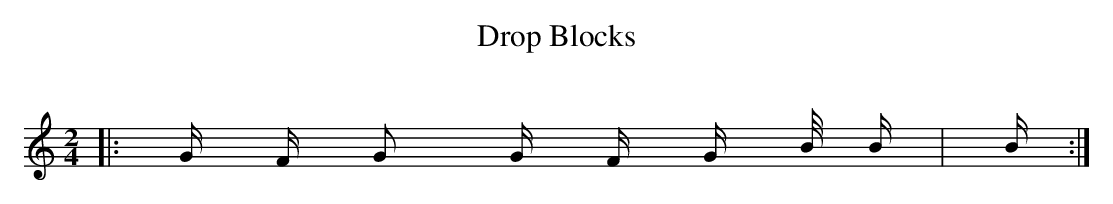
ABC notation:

X:1
T:Drop Blocks
O:
M:2/4
L:1/16
K:C
|: G F G2 G F G B/2 B | B :|
|:  :|
